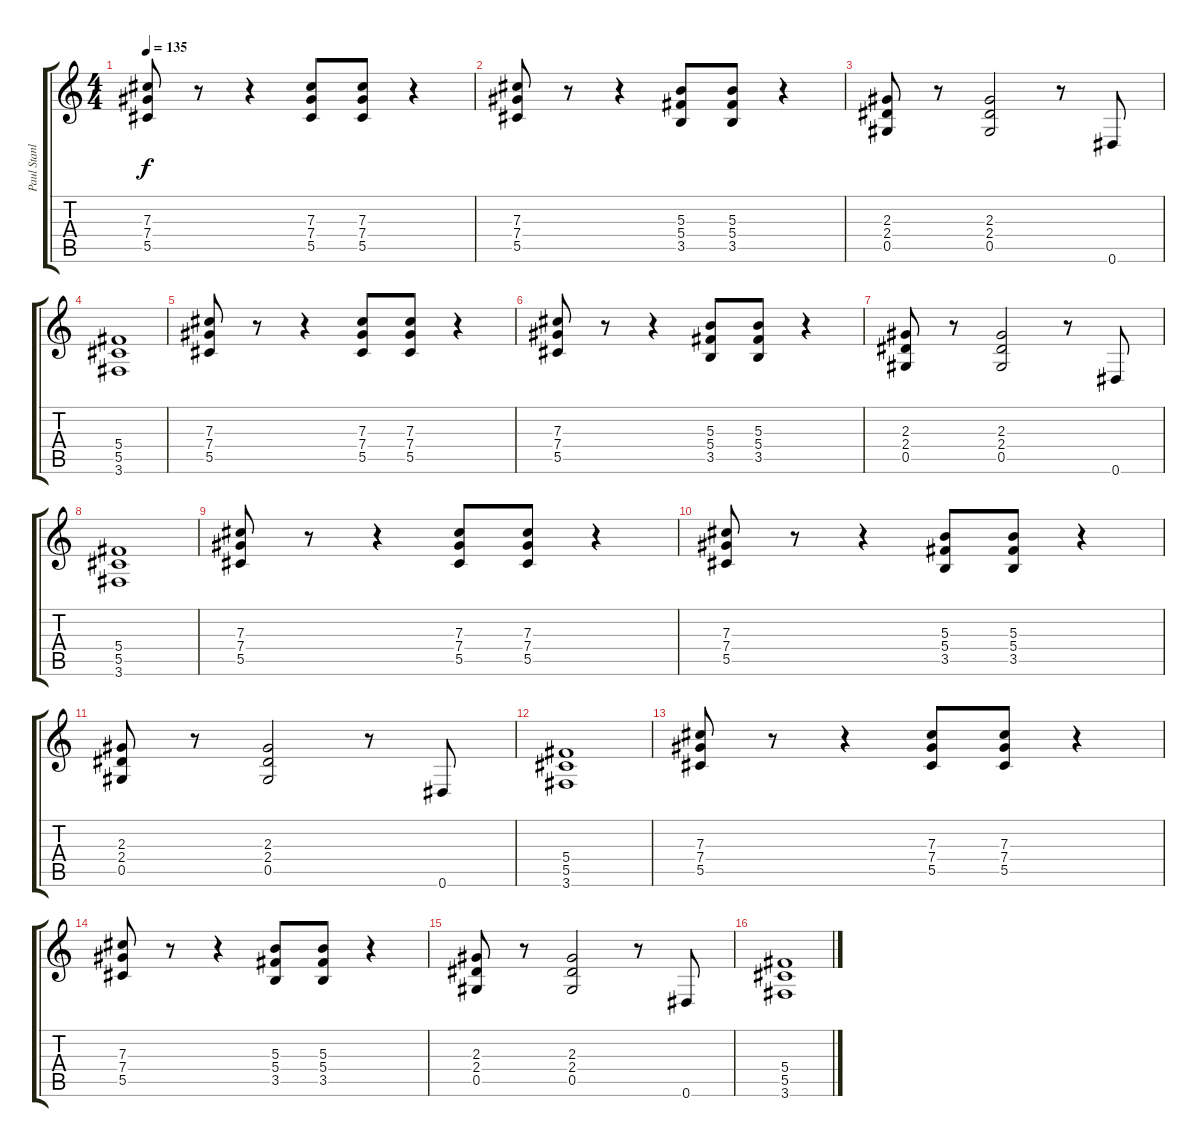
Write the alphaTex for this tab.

\track ("Paul Stanley" "Paul Stanl") {instrument distortionguitar}
\staff {score tabs}
\tuning (Eb4 Bb3 Gb3 Db3 Ab2 Eb2) {hide}
\ts (4 4)
\tempo 135
\clef g2
\ks c
(7.3 7.4 5.5).8{dy f} r.8 r.4 (7.3 7.4 5.5).8 (7.3 7.4 5.5).8 r.4 |
(7.3 7.4 5.5).8 r.8 r.4 (5.3 5.4 3.5).8 (5.3 5.4 3.5).8 r.4 |
(2.3 2.4 0.5).8 r.8 (2.3 2.4 0.5).2 r.8 0.6.8 |
(5.4 5.5 3.6).1 |
(7.3 7.4 5.5).8 r.8 r.4 (7.3 7.4 5.5).8 (7.3 7.4 5.5).8 r.4 |
(7.3 7.4 5.5).8 r.8 r.4 (5.3 5.4 3.5).8 (5.3 5.4 3.5).8 r.4 |
(2.3 2.4 0.5).8 r.8 (2.3 2.4 0.5).2 r.8 0.6.8 |
(5.4 5.5 3.6).1 |
(7.3 7.4 5.5).8 r.8 r.4 (7.3 7.4 5.5).8 (7.3 7.4 5.5).8 r.4 |
(7.3 7.4 5.5).8 r.8 r.4 (5.3 5.4 3.5).8 (5.3 5.4 3.5).8 r.4 |
(2.3 2.4 0.5).8 r.8 (2.3 2.4 0.5).2 r.8 0.6.8 |
(5.4 5.5 3.6).1 |
(7.3 7.4 5.5).8 r.8 r.4 (7.3 7.4 5.5).8 (7.3 7.4 5.5).8 r.4 |
(7.3 7.4 5.5).8 r.8 r.4 (5.3 5.4 3.5).8 (5.3 5.4 3.5).8 r.4 |
(2.3 2.4 0.5).8 r.8 (2.3 2.4 0.5).2 r.8 0.6.8 |
(5.4 5.5 3.6).1
